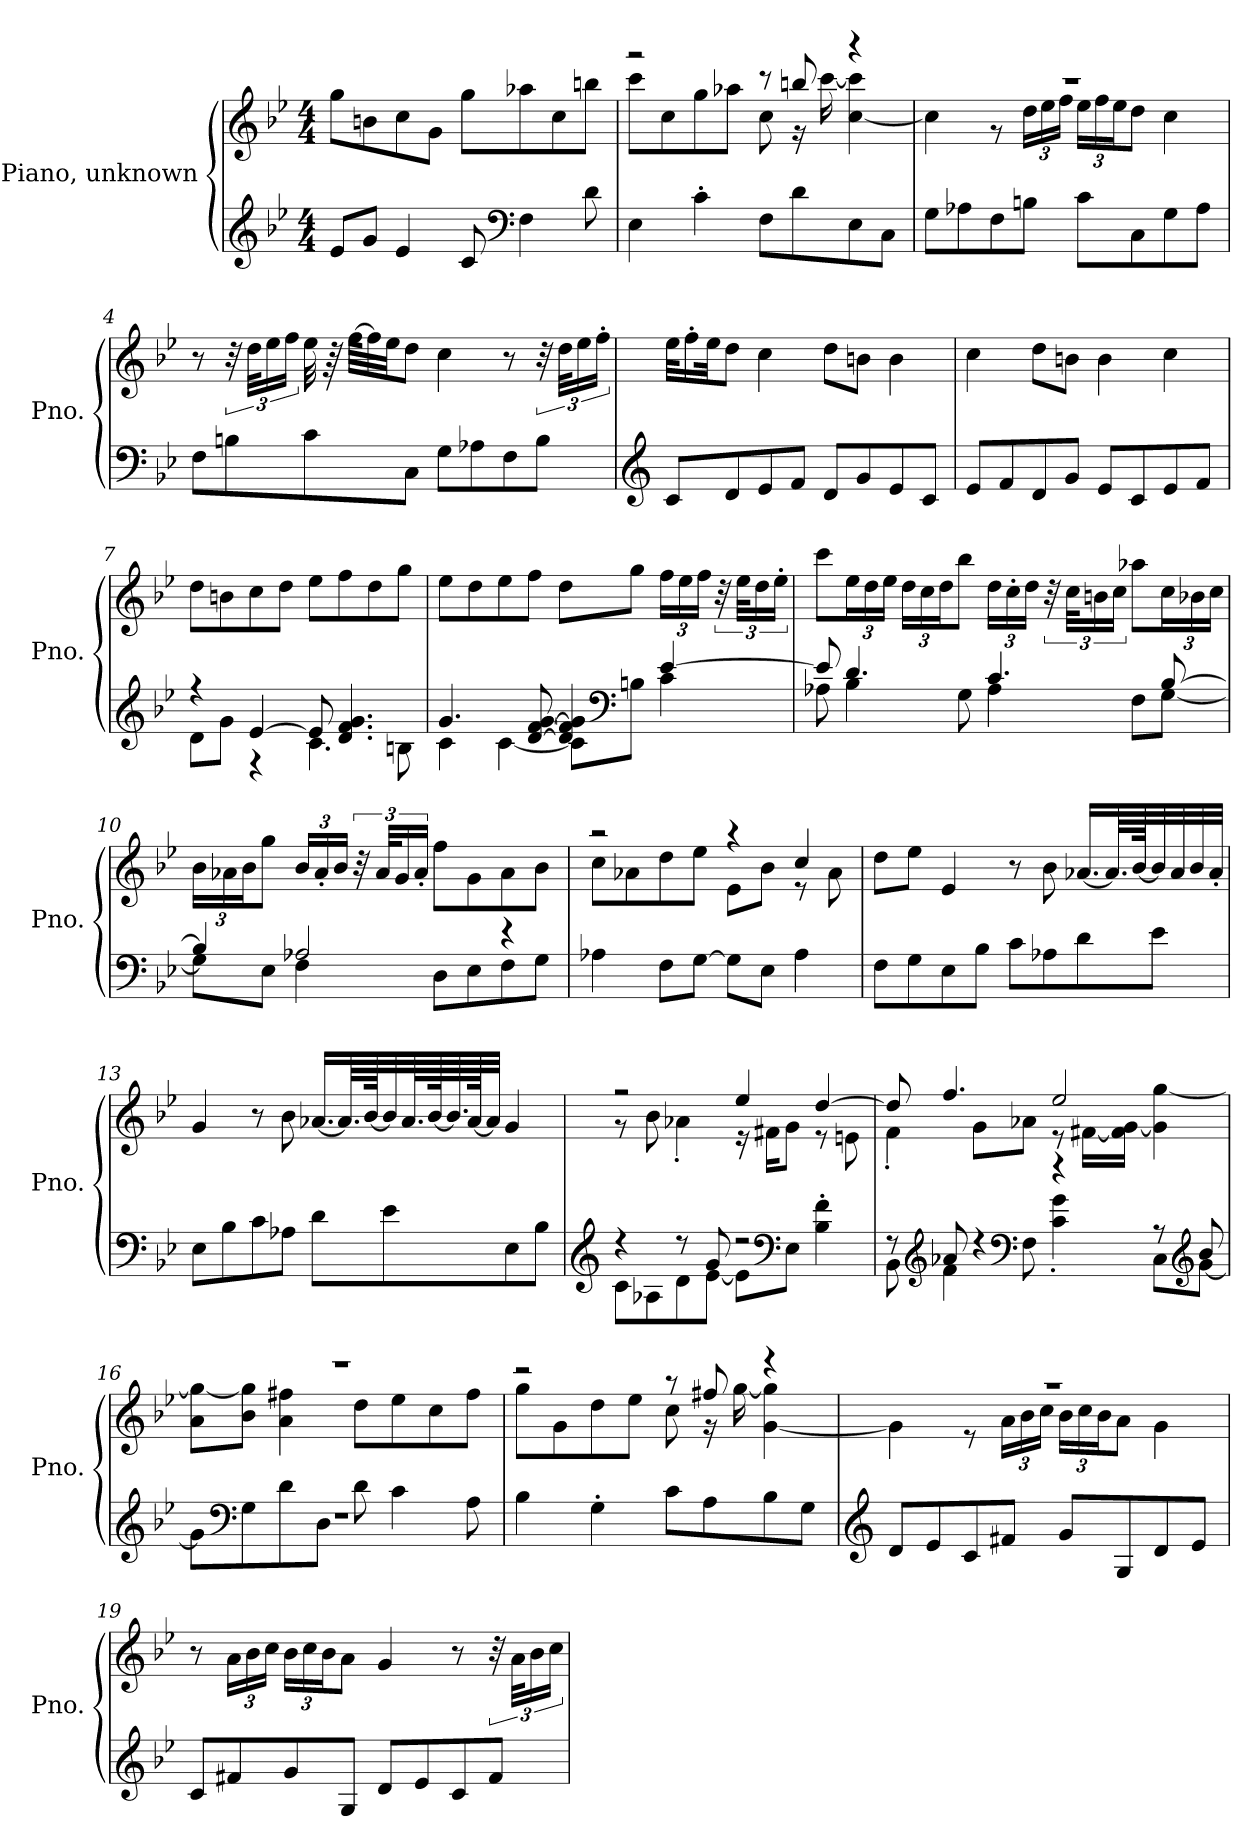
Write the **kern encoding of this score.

**kern	**kern
*part1	*part1
*staff2	*staff1
*I"Piano, unknown	*
*I'Pno.	*
*clefG2	*clefG2
*k[b-e-]	*k[b-e-]
*M4/4	*M4/4
*MM139	*MM139
=1	=1
8e-/L	8gg\L
8g/J	8bn\
4e-/	8cc\
.	8g\J
8c/	8gg\L
*clefF4	*
4F\	8aa-X\
.	8cc\
8d\	8bbn\J
=2	=2
*	*^
4E-\	2r	8ccc\L
.	.	8cc\
4c'\	.	8gg\
.	.	8aa-X\J
8F\L	8r	8cc\
8d\	8bbn/	16r
.	.	[16ccc\
8E-\	4r	[4cc\ 4ccc\]
8C\J	.	.
=3	=3	=3
8G\L	1r	4cc\]
8A-X\	.	.
8F\	.	8r
*	*	*Xbrackettup
8Bn\J	.	24dd\LL
.	.	24ee-\
.	.	24ff\JJ
8c\L	.	24ee-\LL
.	.	24ff\
.	.	24ee-\J
8C\	.	8dd\J
8G\	.	4cc\
8A-\J	.	.
*	*v	*v
!!LO:LB:g=z
=4	=4
8F\L	8r
*	*brackettup
8Bn\	48r
.	48dd\KLL
.	24ee-\
.	24ff\JJ
8c\	32ee-\
.	64r
.	[64ff\KLLL
.	32ff\]
.	32ee-\JJ
8C\J	8dd\J
8G\L	4cc\
8A-X\	.
8F\	8r
8B\J	48r
.	48dd\KLL
.	24ee-\
.	24ff'\JJ
=5	=5
*clefG2	*
8c/L	32ee-\KLL
.	16ff'\
.	32ee-\JK
8d/	8dd\J
8e-/	4cc\
8f/J	.
8d/L	8dd\L
8g/	8bn\J
8e-/	4b\
8c/J	.
=6	=6
8e-/L	4cc\
8f/	.
8d/	8dd\L
8g/J	8bn\J
8e-/L	4b\
8c/	.
8e-/	4cc\
8f/J	.
!!LO:LB:g=z
=7	=7
*^	*
4r	8d\L	8dd\L
.	8g\J	8bn\
[4e-/	4r	8cc\
.	.	8dd\J
8e-/]	4.c\	8ee-\L
4.d/ 4.f/ 4.g/	.	8ff\
.	.	8dd\
.	8Bn\	8gg\J
=8	=8	=8
4.g/	4c\	8ee-\L
.	.	8dd\
.	[4c\	8ee-\
[8d/ [8f/ [8g/	.	8ff\J
4d/] 4f/] 4g/]	8c\L]	8dd\L
*clefF4	*	*
.	8Bn\J	8gg\J
*	*	*Xbrackettup
[4e-/	4c\	24ff\LL
.	.	24ee-\
.	.	24ff\JJ
*	*	*brackettup
.	.	48r
.	.	48ee-\KLL
.	.	24dd\
.	.	24ee-'\JJ
!!LO:LB:g=z
=9	=9	=9
8e-/]	8A-X\	8ccc\L
*	*	*Xbrackettup
4.d/	4B-\	24ee-\L
.	.	24dd\
.	.	24ee-\JJ
.	.	24dd\LL
.	.	24cc\
.	.	24dd\J
.	8G\	8bb-\J
4.c/	4A-\	24dd\LL
.	.	24cc'\
.	.	24dd\JJ
*	*	*brackettup
.	.	48r
.	.	48cc\KLL
.	.	24bn\
.	.	24cc\JJ
.	8F\L	8aa-X\L
*	*	*Xbrackettup
[8B-/	[8G\J	24cc\L
.	.	24b-X\
.	.	24cc\JJ
=10	=10	=10
4B-/]	8G\L]	24b-\LL
.	.	24a-X\
.	.	24b-\J
.	8E-\J	8gg\J
2A-X/	4F\	24b-/LL
.	.	24a-'/
.	.	24b-/JJ
*	*	*brackettup
.	.	48r
.	.	48a-/KLL
.	.	24g/
.	.	24a-'/JJ
.	8D\L	8ff\L
.	8E-\	8g\
4r	8F\	8a-\
.	8G\J	8b-\J
*v	*v	*
!!LO:LB:g=z
=11	=11
*	*^
4A-X\	2r	8cc\L
.	.	8a-X\
8F\L	.	8dd\
[8G\J	.	8ee-\J
8G\L]	4r	8e-\L
8E-\J	.	8b-\J
4A-\	4cc/	8r
.	.	8a-\
*	*v	*v
=12	=12
8F\L	8dd\L
8G\	8ee-\J
8E-\	4e-/
8B-\J	.
8c\L	8r
8A-X\	8b-\
8d\	[16.a-X/LL
.	64.a-/LL]
.	[128b-/JK
8e-\J	32b-/]
.	32a-/
.	32b-/
.	32a-'/JJJ
=13	=13
8E-\L	4g/
8B-\	.
8c\	8r
8A-X\J	8b-\
8d\L	[16.a-X/LL
.	64.a-/LL]
.	[128b-/JK
8e-\	32b-/]
.	64.a-/L
.	[128b-/K
.	64.b-/]
.	[128a-/JK
.	32a-/JJJ]
8E-\	4g/
8B-\J	.
!!LO:LB:g=z
=14	=14
*clefG2	*
*^	*^
4r	8c\L	2r	8r
.	8A-X\	.	8b-\
8r	8d\	.	4a-X'\
8g/	[8e-\J	.	.
2r	8e-\L]	4ee-/	16r
.	.	.	16f#X\KL
*clefF4	*	*	*
.	8E-\J	.	8g\J
.	4B-\' 4f\'	[4dd/	8r
.	.	.	8en\
=15	=15	=15	=15
8r	8BB-\	8dd/]	4f'\
*clefG2	*	*	*
8a-X/	4f\	4.ff/	.
4r	.	.	8g\L
*clefF4	*	*	*
.	8F\	.	8a-X\J
4r	4c\' 4g\'	2ee-/	8r
.	.	.	[16f#X\LL
.	.	.	16f#\] [16g\JJ
8r	8C\L	.	4g\] [4gg\
*clefG2	*	*	*
8b-/	[8g\J	.	.
=16	=16	=16	=16
1r	8g\L]	1r	8a\ 8gg\_L
*clefF4	*	*	*
.	8G\	.	8b-\ 8gg\]J
.	8d\	.	4a\ 4ff#X\
.	8D\J	.	.
.	8d\	.	8dd\L
.	4c\	.	8ee-\
.	.	.	8cc\
.	8A\	.	8ff#\J
*v	*v	*	*
!!LO:PB:g=z	!!
=17	=17	=17
4B-\	2r	8gg\L
.	.	8g\
4G'\	.	8dd\
.	.	8ee-\J
8c\L	8r	8cc\
8A\	8ff#X/	16r
.	.	[16gg\
8B-\	4r	[4g\ 4gg\]
8G\J	.	.
=18	=18	=18
*clefG2	*	*
8d/L	1r	4g\]
8e-/	.	.
8c/	.	8r
*	*	*Xbrackettup
8f#X/J	.	24a\LL
.	.	24b-\
.	.	24cc\JJ
8g/L	.	24b-\LL
.	.	24cc\
.	.	24b-\J
8G/	.	8a\J
8d/	.	4g\
8e-/J	.	.
*	*v	*v
=19	=19
8c/L	8r
8f#X/	24a\LL
.	24b-\
.	24cc\JJ
8g/	24b-\LL
.	24cc\
.	24b-\J
8G/J	8a\J
8d/L	4g/
8e-/	.
8c/	8r
*	*brackettup
8f#/J	48r
.	48a\KLL
.	24b-\
.	24cc\JJ
=	=
*-	*-
